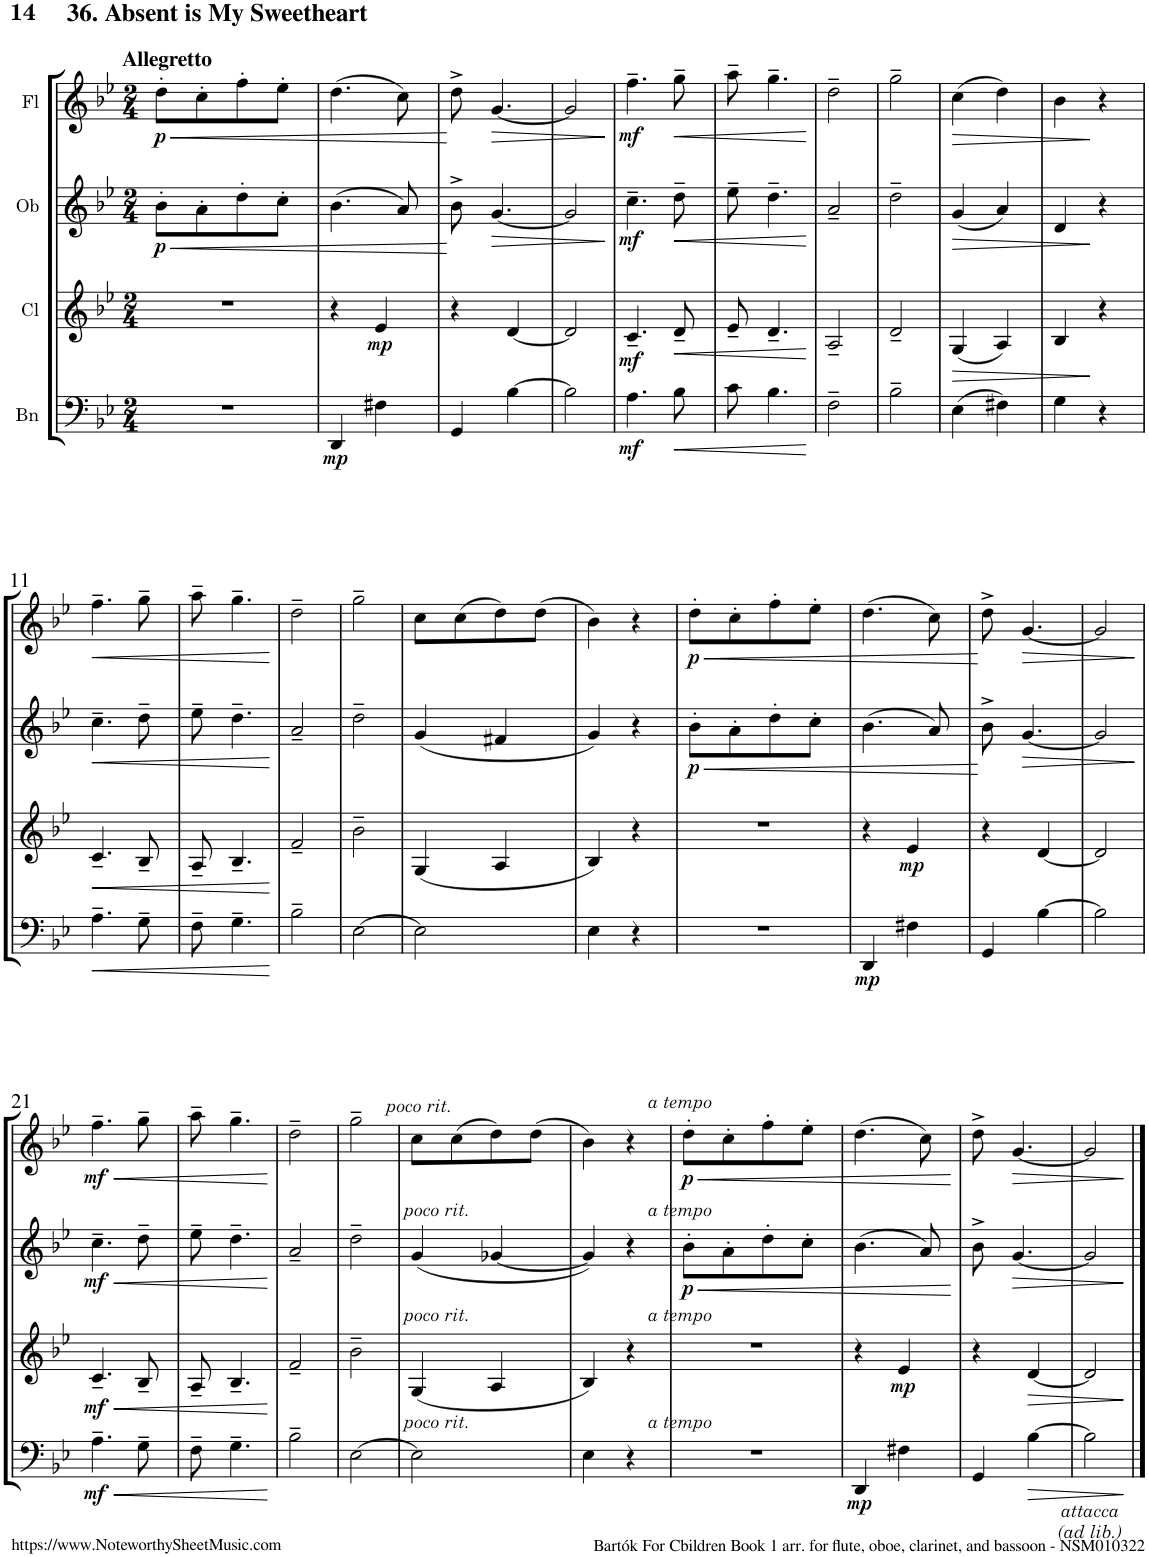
**kern	**dynam	**kern	**dynam	**kern	**dynam	**kern	**dynam
*part4	*part4	*part3	*part3	*part2	*part2	*part1	*part1
*staff4	*staff4	*staff3	*staff3	*staff2	*staff2	*staff1	*staff1
*I"Bn	*	*I"Cl	*	*I"Ob	*	*I"Fl	*
*	*	*I'Cl	*	*I'Ob	*	*I'Fl	*
!!LO:PB:g=z
*clefF4	*	*clefG2	*	*clefG2	*	*clefG2	*
*	*	*ITrd1c2	*	*	*	*	*
*k[b-e-]	*	*k[b-e-]	*	*k[b-e-]	*	*k[b-e-]	*
*M2/4	*	*M2/4	*	*M2/4	*	*M2/4	*
=1	=1	=1	=1	=1	=1	=1	=1
!	!	!	!	!	!	!LO:TX:a:B:t=Allegretto	!
!	!	!	!	!	!	!LO:TX:a:B:t=36. Absent is My Sweetheart	!
!	!	!	!	!	!LO:HP:b	!	!LO:HP:b
!	!	!	!	!	!LO:DY:n=1:b	!	!LO:DY:n=1:b
2r	.	2r	.	8b-'\L	< p	8dd'\L	< p
.	.	.	.	8a'\	.	8cc'\	.
.	.	.	.	8dd'\	.	8ff'\	.
.	.	.	.	8cc'\J	.	8ee-'\J	.
=2	=2	=2	=2	=2	=2	=2	=2
!	!LO:DY:b	!	!	!	!	!	!
4DD/	mp	4r	.	(4.b-\	.	(4.dd\	.
!	!	!	!LO:DY:b	!	!	!	!
4F#X\	.	4e-/	mp	.	.	.	.
.	.	.	.	8a/)	.	8cc\)	.
.	.	.	.	.	.	.	[
=3	=3	=3	=3	=3	=3	=3	=3
4GG/	.	4r	.	8b-^\	.	8dd^\	.
!	!	!	!	!	!LO:HP:b	!	!LO:HP:b
.	.	.	.	[4.g/	>	[4.g/	>
[4B-\	.	[4d/	.	.	.	.	.
=4	=4	=4	=4	=4	=4	=4	=4
2B-\]	.	2d/]	.	2g/]	.	2g/]	.
.	.	.	.	.	[	.	]
=5	=5	=5	=5	=5	=5	=5	=5
!	!LO:DY:b	!	!LO:DY:b	!	!LO:DY:b	!	!LO:DY:b
4.A\	mf	4.c~/	mf	4.cc~\	mf	4.ff~\	mf
!	!LO:HP:b	!	!LO:HP:b	!	!LO:HP:b	!	!LO:HP:b
8B-\	<	8d~/	<	8dd~\	<	8gg~\	<
=6	=6	=6	=6	=6	=6	=6	=6
8c\	.	8e-~/	.	8ee-~\	.	8aa~\	.
4.B-\	.	4.d~/	.	4.dd~\	.	4.gg~\	.
.	.	.	.	.	]	.	[
=7	=7	=7	=7	=7	=7	=7	=7
2F~\	.	2A~/	.	2a~/	.	2dd~\	.
=8	=8	=8	=8	=8	=8	=8	=8
2B-~\	.	2d~/	.	2dd~\	.	2gg~\	.
=9	=9	=9	=9	=9	=9	=9	=9
!	!	!	!LO:HP:b	!	!LO:HP:b	!	!LO:HP:b
(4E-\	.	(4G/	>	(4g/	>	(4cc\	>
4F#X\)	.	4A/)	.	4a/)	.	4dd\)	.
=10	=10	=10	=10	=10	=10	=10	=10
4G\	.	4B-/	.	4d/	.	4b-\	.
4r	.	4r	[	4r	[	4r	]
!!LO:LB:g=z
=11	=11	=11	=11	=11	=11	=11	=11
!	!LO:HP:b	!	!LO:HP:b	!	!LO:HP:b	!	!LO:HP:b
4.A~\	<	4.c~/	<	4.cc~\	<	4.ff~\	<
8G~\	.	8B-~/	.	8dd~\	.	8gg~\	.
=12	=12	=12	=12	=12	=12	=12	=12
8F~\	.	8A~/	.	8ee-~\	.	8aa~\	.
4.G~\	.	4.B-~/	.	4.dd~\	.	4.gg~\	.
.	[	.	]	.	]	.	[
=13	=13	=13	=13	=13	=13	=13	=13
2B-~\	.	2f~/	.	2a~/	.	2dd~\	.
=14	=14	=14	=14	=14	=14	=14	=14
[2E-\	.	2b-~\	.	2dd~\	.	2gg~\	.
=15	=15	=15	=15	=15	=15	=15	=15
2E-\]	.	(4G/	.	(4g/	.	8cc\L	.
.	.	.	.	.	.	(8cc\	.
.	.	4A/	.	4f#X/	.	8dd\)	.
.	.	.	.	.	.	(8dd\J	.
=16	=16	=16	=16	=16	=16	=16	=16
4E-\	.	4B-/)	.	4g/)	.	4b-\)	.
4r	.	4r	.	4r	.	4r	.
=17	=17	=17	=17	=17	=17	=17	=17
!	!	!	!	!	!LO:HP:b	!	!LO:HP:b
!	!	!	!	!	!LO:DY:n=1:b	!	!LO:DY:n=1:b
2r	.	2r	.	8b-'\L	< p	8dd'\L	< p
.	.	.	.	8a'\	.	8cc'\	.
.	.	.	.	8dd'\	.	8ff'\	.
.	.	.	.	8cc'\J	.	8ee-'\J	.
=18	=18	=18	=18	=18	=18	=18	=18
!	!LO:DY:b	!	!	!	!	!	!
4DD/	mp	4r	.	(4.b-\	.	(4.dd\	.
!	!	!	!LO:DY:b	!	!	!	!
4F#X\	.	4e-/	mp	.	.	.	.
.	.	.	.	8a/)	.	8cc\)	.
.	.	.	.	.	[	.	[
=19	=19	=19	=19	=19	=19	=19	=19
4GG/	.	4r	.	8b-^\	.	8dd^\	.
!	!	!	!	!	!LO:HP:b	!	!LO:HP:b
.	.	.	.	[4.g/	>	[4.g/	>
[4B-\	.	[4d/	.	.	.	.	.
=20	=20	=20	=20	=20	=20	=20	=20
2B-\]	.	2d/]	.	2g/]	.	2g/]	.
.	.	.	.	.	[	.	]
!!LO:LB:g=z
=21	=21	=21	=21	=21	=21	=21	=21
!	!LO:HP:b	!	!LO:HP:b	!	!LO:HP:b	!	!LO:HP:b
!	!LO:DY:n=1:b	!	!LO:DY:n=1:b	!	!LO:DY:n=1:b	!	!LO:DY:n=1:b
4.A~\	< mf	4.c~/	< mf	4.cc~\	< mf	4.ff~\	< mf
8G~\	.	8B-~/	.	8dd~\	.	8gg~\	.
=22	=22	=22	=22	=22	=22	=22	=22
8F~\	.	8A~/	.	8ee-~\	.	8aa~\	.
4.G~\	.	4.B-~/	.	4.dd~\	.	4.gg~\	.
.	[	.	[	.	]	.	[
=23	=23	=23	=23	=23	=23	=23	=23
2B-~\	.	2f~/	.	2a~/	.	2dd~\	.
=24	=24	=24	=24	=24	=24	=24	=24
[2E-\	.	2b-~\	.	2dd~\	.	2gg~\	.
=25	=25	=25	=25	=25	=25	=25	=25
!	!LO:DY:a	!	!LO:DY:a	!	!LO:DY:a	!	!LO:DY:a
2E-\]	other-dynamics	(4G/	other-dynamics	(4g/	other-dynamics	8cc\L	other-dynamics
.	.	.	.	.	.	(8cc\	.
.	.	4A/	.	[4g-X/	.	8dd\)	.
.	.	.	.	.	.	(8dd\J	.
=26	=26	=26	=26	=26	=26	=26	=26
4E-\	.	4B-/)	.	4g-/])	.	4b-\)	.
4r	.	4r	.	4r	.	4r	.
=27	=27	=27	=27	=27	=27	=27	=27
!	!LO:DY:a	!	!LO:DY:a	!	!LO:HP:b	!	!LO:HP:b
!	!	!	!	!	!LO:DY:n=1:b	!	!
!	!	!	!	!	!LO:DY:n=2:a	!	!LO:DY:n=1:b
!	!	!	!	!	!	!	!LO:DY:n=2:a
2r	other-dynamics	2r	other-dynamics	8b-'\L	< p other-dynamics	8dd'\L	< p other-dynamics
.	.	.	.	8a'\	.	8cc'\	.
.	.	.	.	8dd'\	.	8ff'\	.
.	.	.	.	8cc'\J	.	8ee-'\J	.
=28	=28	=28	=28	=28	=28	=28	=28
!	!LO:DY:b	!	!	!	!	!	!
4DD/	mp	4r	.	(4.b-\	.	(4.dd\	.
!	!	!	!LO:DY:b	!	!	!	!
4F#X\	.	4e-/	mp	.	.	.	.
.	.	.	.	8a/)	.	8cc\)	.
.	.	.	.	.	[	.	[
=29	=29	=29	=29	=29	=29	=29	=29
4GG/	.	4r	.	8b-^\	.	8dd^\	.
!	!	!	!	!	!	!	!LO:HP:b
.	.	.	.	[4.g/	.	[4.g/	>
[4B-\	.	[4d/	.	.	.	.	.
=30	=30	=30	=30	=30	=30	=30	=30
!	!LO:DY:b	!	!	!	!	!	!
2B-\]	other-dynamics	2d/]	.	2g/]	.	2g/]	.
.	[	.	[	.	[	.	]
==	==	==	==	==	==	==	==
*-	*-	*-	*-	*-	*-	*-	*-
